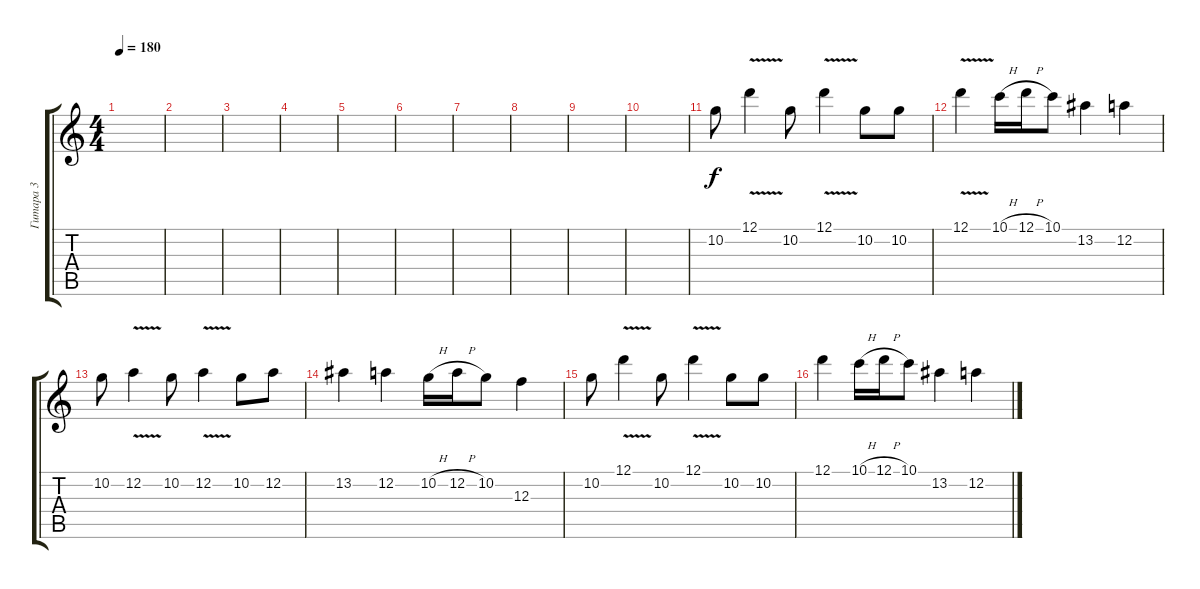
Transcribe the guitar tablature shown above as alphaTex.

\track ("Гитара 3" "Гитара 3") {instrument distortionguitar}
\staff {score tabs}
\tuning (D4 A3 F3 C3 G2 D2) {hide}
\ts (4 4)
\tempo 180
\clef g2
\ks c
|
|
|
|
|
|
|
|
|
|
10.2.8 12.1{v}.4 10.2.8 12.1{v}.4 10.2.8 10.2.8 |
12.1{v}.4 10.1{h}.16 12.1{h}.16 10.1.8 13.2.4 12.2.4 |
10.2.8 12.2{v}.4 10.2.8 12.2{v}.4 10.2.8 12.2.8 |
13.2.4 12.2.4 10.2{h}.16 12.2{h}.16 10.2.8 12.3.4 |
10.2.8 12.1{v}.4 10.2.8 12.1{v}.4 10.2.8 10.2.8 |
12.1.4 10.1{h}.16 12.1{h}.16 10.1.8 13.2.4 12.2.4
